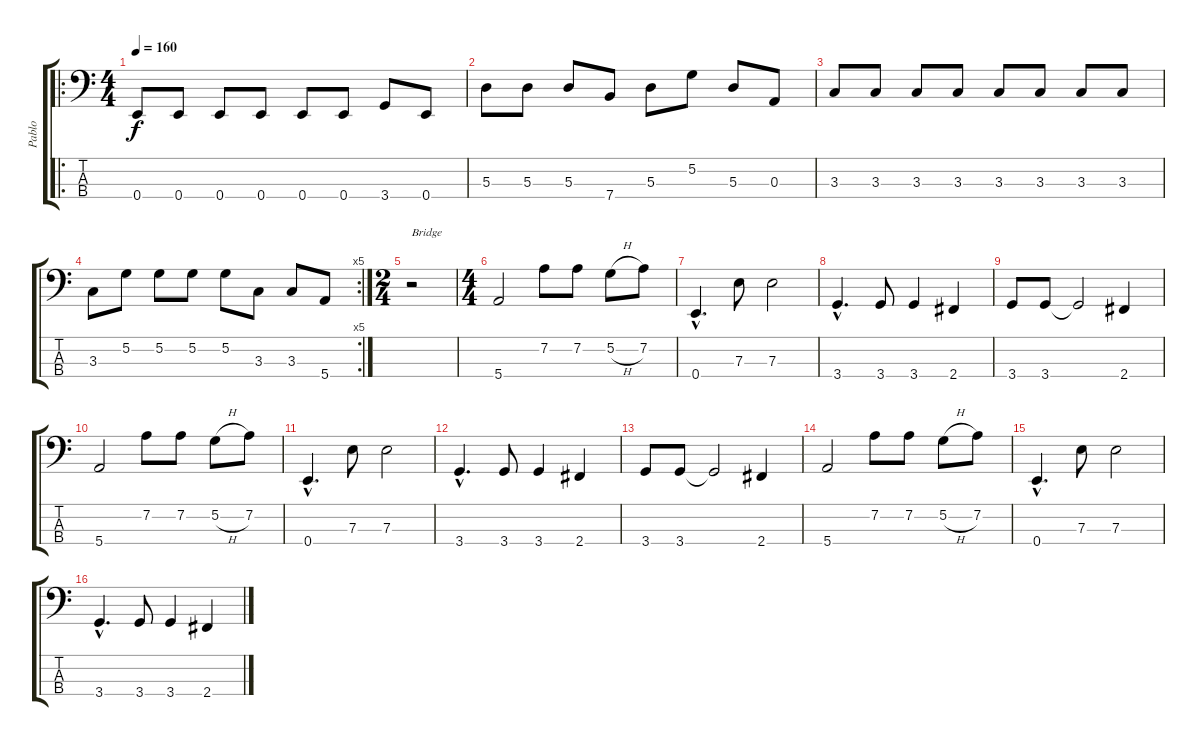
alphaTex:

\track ("Pablo" "Pablo") {instrument electricbasspick}
\staff {score tabs}
\tuning (G2 D2 A1 E1) {hide}
\ro
\ts (4 4)
\tempo 160
\clef f4
\ks c
0.4.8{dy f} 0.4.8 0.4.8 0.4.8 0.4.8 0.4.8 3.4.8 0.4.8 |
5.3.8 5.3.8 5.3.8 7.4.8 5.3.8 5.2.8 5.3.8 0.3.8 |
3.3.8 3.3.8 3.3.8 3.3.8 3.3.8 3.3.8 3.3.8 3.3.8 |
\rc 5
3.3.8 5.2.8 5.2.8 5.2.8 5.2.8 3.3.8 3.3.8 5.4.8 |
\ts (2 4)
r.2{txt "Bridge"} |
\ts (4 4)
5.4.2 7.2.8 7.2.8 5.2{h}.8 7.2.8 |
0.4{hac}.4{d} 7.3.8 7.3.2 |
3.4{hac}.4{d} 3.4.8 3.4.4 2.4.4 |
3.4.8 3.4.8 3.4{t}.2 2.4.4 |
5.4.2 7.2.8 7.2.8 5.2{h}.8 7.2.8 |
0.4{hac}.4{d} 7.3.8 7.3.2 |
3.4{hac}.4{d} 3.4.8 3.4.4 2.4.4 |
3.4.8 3.4.8 3.4{t}.2 2.4.4 |
5.4.2 7.2.8 7.2.8 5.2{h}.8 7.2.8 |
0.4{hac}.4{d} 7.3.8 7.3.2 |
3.4{hac}.4{d} 3.4.8 3.4.4 2.4.4
